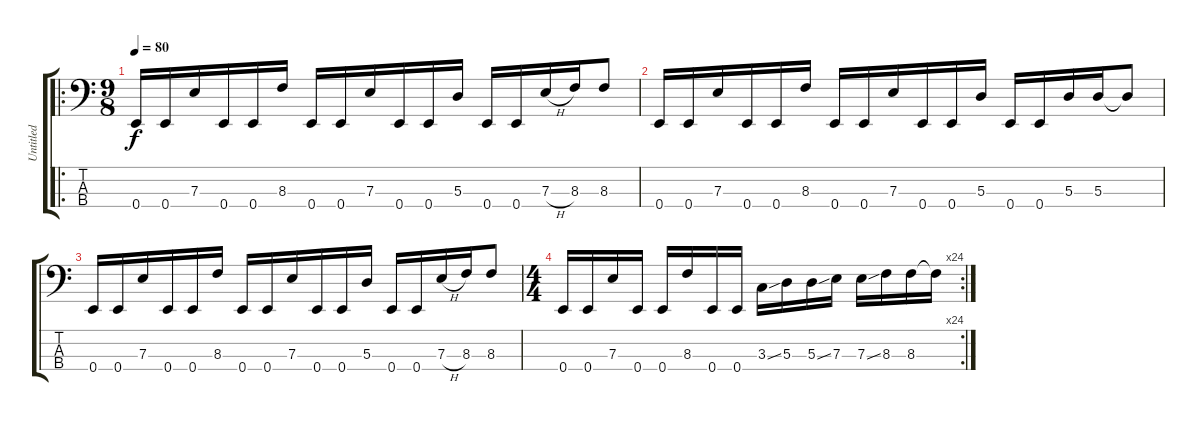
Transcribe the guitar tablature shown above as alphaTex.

\track ("Untitled" "Untitled") {instrument electricbassfinger}
\staff {score tabs}
\tuning (G2 D2 A1 E1) {hide}
\ro
\ts (9 8)
\tempo 80
\clef f4
\ks c
0.4.16{dy f instrument electricbassfinger} 0.4.16 7.3.16 0.4.16 0.4.16 8.3.16 0.4.16 0.4.16 7.3.16 0.4.16 0.4.16 5.3.16 0.4.16 0.4.16 7.3{h}.16 8.3.16 8.3.8 |
0.4.16 0.4.16 7.3.16 0.4.16 0.4.16 8.3.16 0.4.16 0.4.16 7.3.16 0.4.16 0.4.16 5.3.16 0.4.16 0.4.16 5.3.16 5.3.16 5.3{t}.8 |
0.4.16 0.4.16 7.3.16 0.4.16 0.4.16 8.3.16 0.4.16 0.4.16 7.3.16 0.4.16 0.4.16 5.3.16 0.4.16 0.4.16 7.3{h}.16 8.3.16 8.3.8 |
\rc 24
\ts (4 4)
0.4.16 0.4.16 7.3.16 0.4.16 0.4.16 8.3.16 0.4.16 0.4.16 3.3{ss}.16 5.3.16 5.3{ss}.16 7.3.16 7.3{ss}.16 8.3.16 8.3.16 8.3{t}.16
